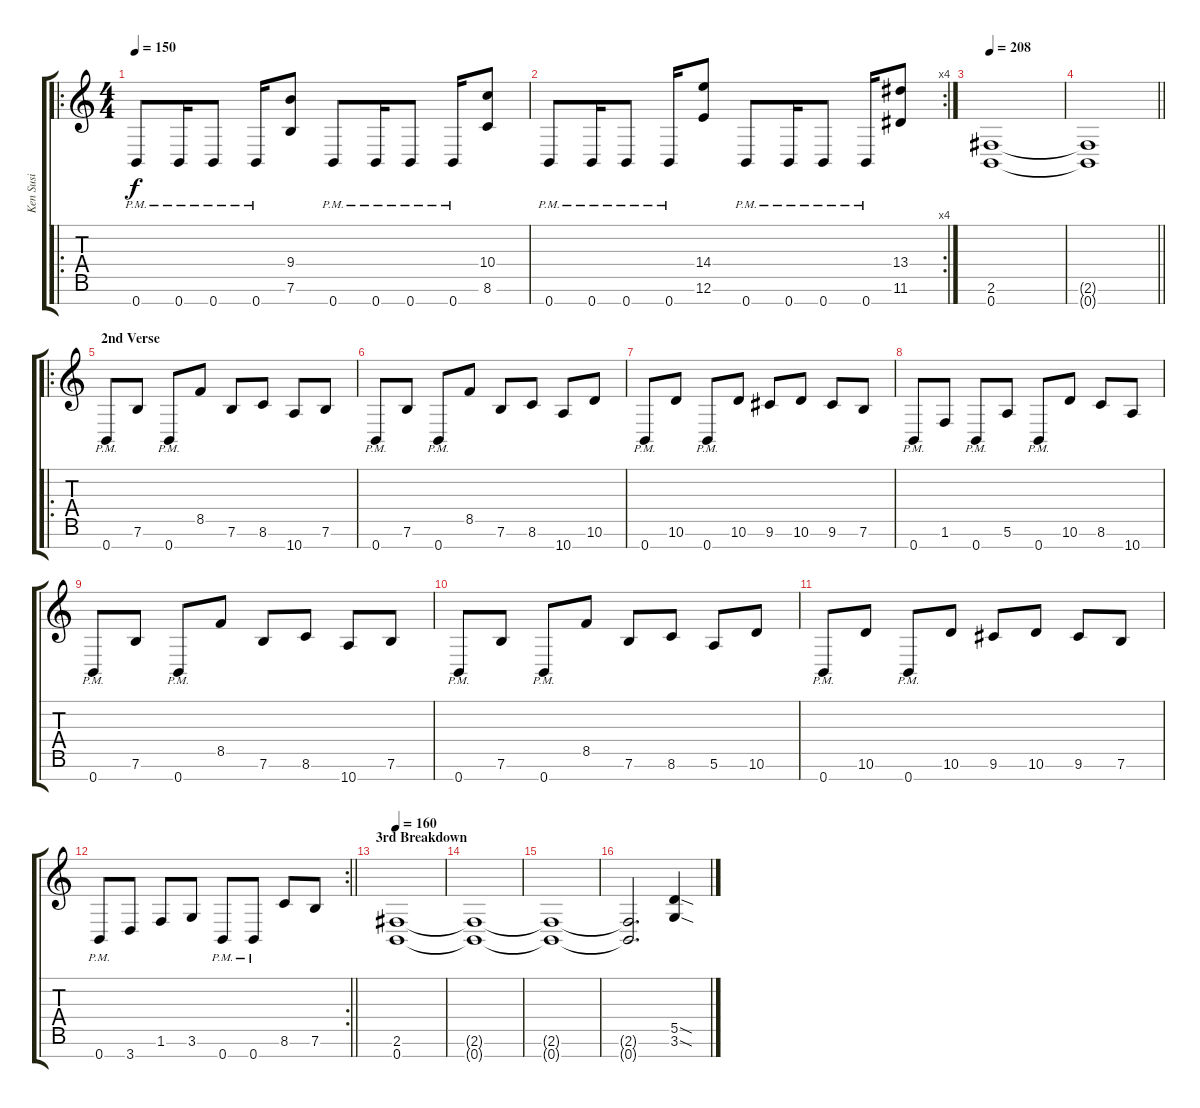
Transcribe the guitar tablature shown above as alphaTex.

\track ("Ken Susi" "Ken Susi") {instrument distortionguitar}
\staff {score tabs}
\tuning (E4 B3 G3 D3 A2 E2 B1) {hide}
\ro
\ts (4 4)
\tempo 150
\clef g2
\ks c
0.7{pm}.8{dy f} 0.7{pm}.16 0.7{pm}.8 0.7{pm}.16 (9.4 7.6).8 0.7{pm}.8 0.7{pm}.16 0.7{pm}.8 0.7{pm}.16 (10.4 8.6).8 |
\rc 4
0.7{pm}.8 0.7{pm}.16 0.7{pm}.8 0.7{pm}.16 (14.4 12.6).8 0.7{pm}.8 0.7{pm}.16 0.7{pm}.8 0.7{pm}.16 (13.4 11.6).8 |
\tempo 208
(2.6 0.7).1 |
\barLineRight lightlight
(2.6{t} 0.7{t}).1 |
\ro
\section ("" "2nd Verse")
0.7{pm}.8 7.6.8 0.7{pm}.8 8.5.8 7.6.8 8.6.8 10.7.8 7.6.8 |
0.7{pm}.8 7.6.8 0.7{pm}.8 8.5.8 7.6.8 8.6.8 10.7.8 10.6.8 |
0.7{pm}.8 10.6.8 0.7{pm}.8 10.6.8 9.6.8 10.6.8 9.6.8 7.6.8 |
0.7{pm}.8 1.6.8 0.7{pm}.8 5.6.8 0.7{pm}.8 10.6.8 8.6.8 10.7.8 |
0.7{pm}.8 7.6.8 0.7{pm}.8 8.5.8 7.6.8 8.6.8 10.7.8 7.6.8 |
0.7{pm}.8 7.6.8 0.7{pm}.8 8.5.8 7.6.8 8.6.8 5.6.8 10.6.8 |
0.7{pm}.8 10.6.8 0.7{pm}.8 10.6.8 9.6.8 10.6.8 9.6.8 7.6.8 |
\rc 2
\barLineRight lightlight
0.7{pm}.8 3.7.8 1.6.8 3.6.8 0.7{pm}.8 0.7{pm}.8 8.6.8 7.6.8 |
\section ("" "3rd Breakdown")
\tempo 160
(2.6 0.7).1 |
(2.6{t} 0.7{t}).1 |
(2.6{t} 0.7{t}).1 |
(2.6{t} 0.7{t}).2{d} (5.5{sod} 3.6{sod}).4
